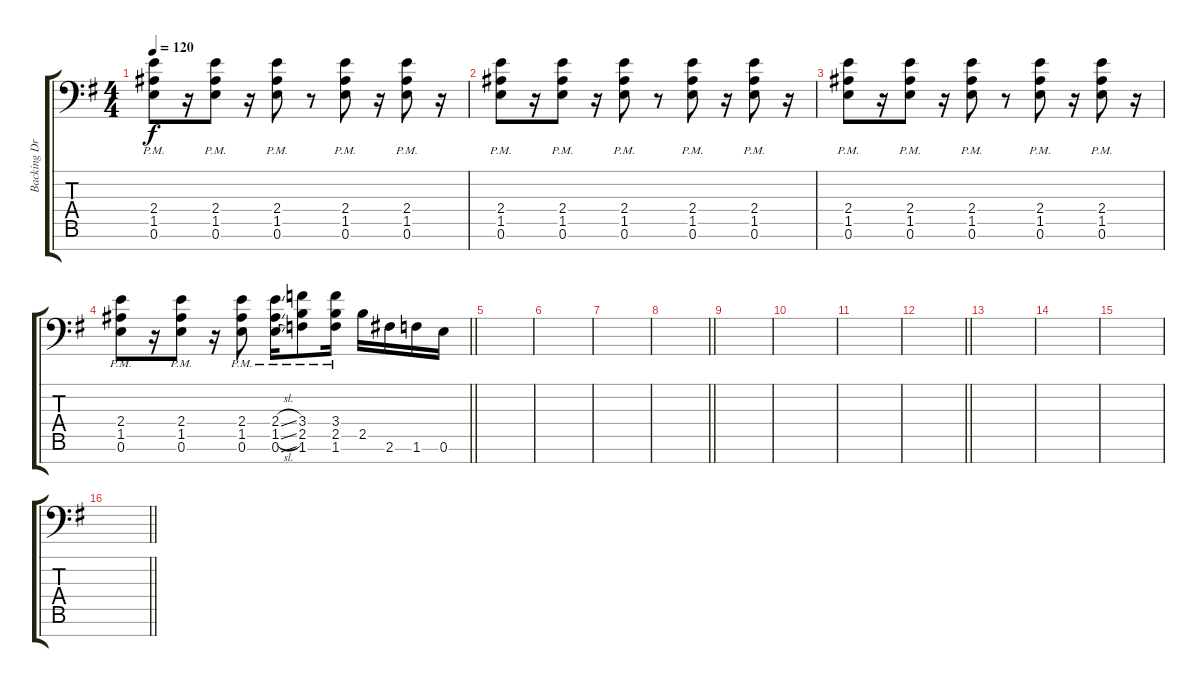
\track ("Backing Dropped A" "Backing Dr") {instrument distortionguitar}
\staff {score tabs}
\tuning (E4 B3 G3 D3 A2 E2 A1) {hide}
\ts (4 4)
\tempo 120
\clef f4
\ks eminor
(2.4{pm} 1.5{pm} 0.6{pm}).8{dy f} r.16 (2.4{pm} 1.5{pm} 0.6{pm}).8 r.16 (2.4{pm} 1.5{pm} 0.6{pm}).8 r.8 (2.4{pm} 1.5{pm} 0.6{pm}).8 r.16 (2.4{pm} 1.5{pm} 0.6{pm}).8 r.16 |
(2.4{pm} 1.5{pm} 0.6{pm}).8 r.16 (2.4{pm} 1.5{pm} 0.6{pm}).8 r.16 (2.4{pm} 1.5{pm} 0.6{pm}).8 r.8 (2.4{pm} 1.5{pm} 0.6{pm}).8 r.16 (2.4{pm} 1.5{pm} 0.6{pm}).8 r.16 |
(2.4{pm} 1.5{pm} 0.6{pm}).8 r.16 (2.4{pm} 1.5{pm} 0.6{pm}).8 r.16 (2.4{pm} 1.5{pm} 0.6{pm}).8 r.8 (2.4{pm} 1.5{pm} 0.6{pm}).8 r.16 (2.4{pm} 1.5{pm} 0.6{pm}).8 r.16 |
\barLineRight lightlight
(2.4{pm} 1.5{pm} 0.6{pm}).8 r.16 (2.4{pm} 1.5{pm} 0.6{pm}).8 r.16 (2.4{pm} 1.5{pm} 0.6{pm}).8 (2.4{sl pm} 1.5{sl pm} 0.6{sl pm}).16 (3.4{pm} 2.5{pm} 1.6{pm}).8 (3.4{pm} 2.5{pm} 1.6{pm}).16 2.5.16 2.6.16 1.6.16 0.6.16 |
\section ("" "")
|
|
|
\barLineRight lightlight
|
|
|
|
\barLineRight lightlight
|
\section ("" "")
|
|
|
\barLineRight lightlight
